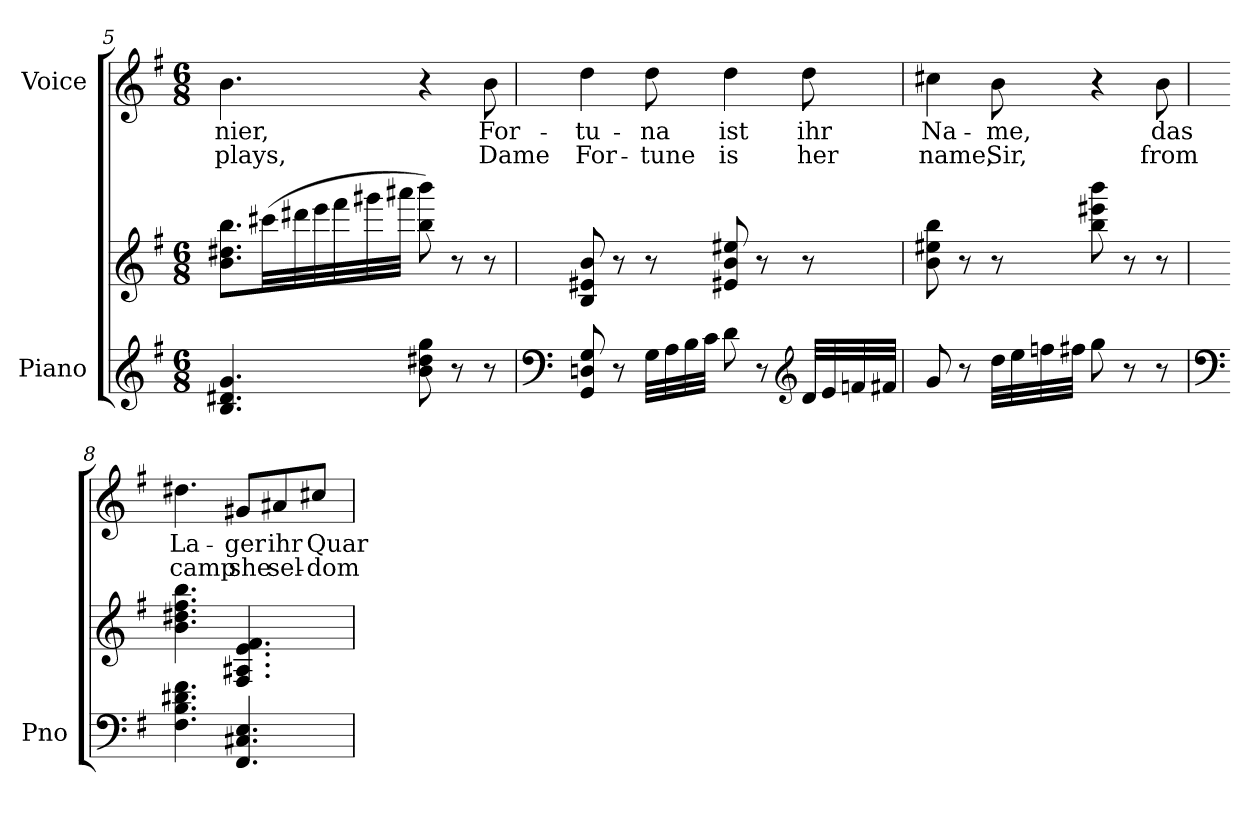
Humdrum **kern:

**kern	**kern	**kern	**text	**text
*part2	*part2	*part1	*part1	*part1
*staff3	*staff2	*staff1	*staff1	*staff1
*I"Piano	*	*I"Voice	*	*
*I'Pno	*	*	*	*
*clefG2	*clefG2	*clefG2	*	*
*k[f#]	*k[f#]	*k[f#]	*	*
*M6/8	*M6/8	*M6/8	*	*
=5	=5	=5	=5	=5
!	!	!	!LO:LY:b	!LO:LY:b
4.B/ 4.d#X/ 4.g/	8.b\ 8.dd#X\ 8.bb\L	4.b\	-nier,	-plays,
.	(32ccc#X\LL	.	.	.
.	32ddd#X\	.	.	.
.	32eee\	.	.	.
.	32fff#\	.	.	.
.	32ggg#X\	.	.	.
.	32aaa#X\JJJ	.	.	.
8b\ 8dd#X\ 8gg\	8bb\ 8bbb\)	4r	.	.
8r	8r	.	.	.
!	!	!	!LO:LY:b	!LO:LY:b
8r	8r	8b\	For-	Dame
=6	=6	=6	=6	=6
*clefF4	*	*	*	*
!	!	!	!LO:LY:b	!LO:LY:b
8GG/ 8Dn/ 8G/	8B/ 8e#X/ 8b/	4dd\	-tu-	For-
8r	8r	.	.	.
!	!	!	!LO:LY:b	!LO:LY:b
32G\LLL	8r	8dd\	-na	-tune
32A\	.	.	.	.
32B\	.	.	.	.
32c\JJJ	.	.	.	.
!	!	!	!LO:LY:b	!LO:LY:b
8d\	8e#X/ 8b/ 8ee#X/	4dd\	ist	is
8r	8r	.	.	.
*clefG2	*	*	*	*
!	!	!	!LO:LY:b	!LO:LY:b
32d/LLL	8r	8dd\	ihr	her
32e/	.	.	.	.
32fn/	.	.	.	.
32f#X/JJJ	.	.	.	.
!!LO:LB:g=z
=7	=7	=7	=7	=7
!	!	!	!LO:LY:b	!LO:LY:b
8g/	8b\ 8ee#X\ 8bb\	4cc#X\	Na-	name,
8r	8r	.	.	.
!	!	!	!LO:LY:b	!LO:LY:b
32dd\LLL	8r	8b\	-me,	Sir,
32ee\	.	.	.	.
32ffn\	.	.	.	.
32ff#X\JJJ	.	.	.	.
8gg\	8bb\ 8eee#X\ 8bbb\	4r	.	.
8r	8r	.	.	.
!	!	!	!LO:LY:b	!LO:LY:b
8r	8r	8b\	das	from
=8	=8	=8	=8	=8
*clefF4	*	*	*	*
!	!	!	!LO:LY:b	!LO:LY:b
4.F#\ 4.B\ 4.d#X\ 4.f#\	4.b\ 4.dd#X\ 4.ff#\ 4.bb\	4.dd#X\	La-	camp
!	!	!	!LO:LY:b	!LO:LY:b
4.FF#/ 4.C#X/ 4.E/	4.F#/ 4.A#X/ 4.e/ 4.f#/	8g#X/L	-ger	she
!	!	!	!LO:LY:b	!LO:LY:b
.	.	8a#X/	ihr	sel-
!	!	!	!LO:LY:b	!LO:LY:b
.	.	8cc#X/J	Quar-	-dom
=	=	=	=	=
*-	*-	*-	*-	*-
